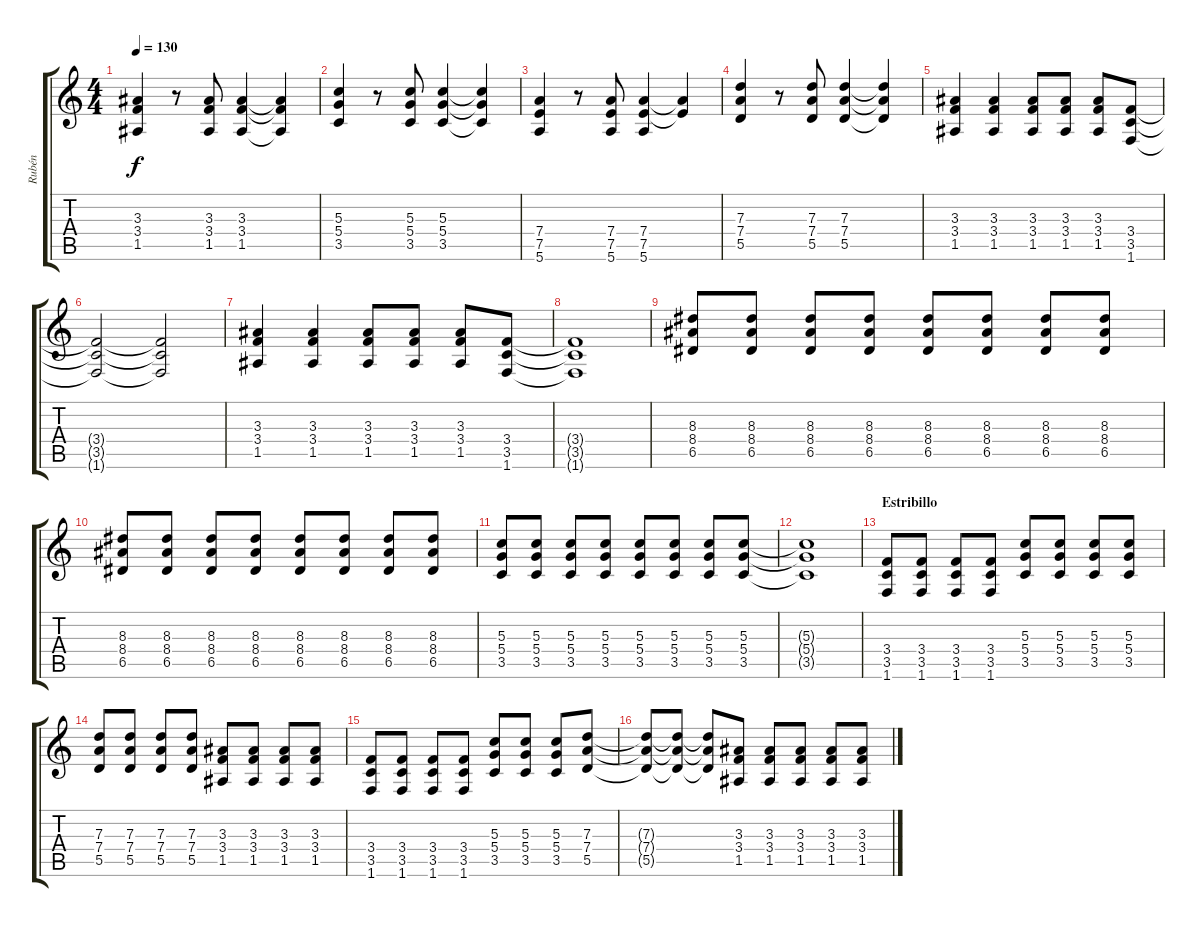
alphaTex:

\track ("Rubén" "Rubén") {instrument overdrivenguitar}
\staff {score tabs}
\tuning (E4 B3 G3 D3 A2 E2) {hide}
\ts (4 4)
\tempo 130
\clef g2
\ks c
(3.3 3.4 1.5).4{dy f} r.8 (3.3 3.4 1.5).8 (3.3 3.4 1.5).4 (3.3{t} 3.4{t} 1.5{t}).4 |
(5.3 5.4 3.5).4 r.8 (5.3 5.4 3.5).8 (5.3 5.4 3.5).4 (5.3{t} 5.4{t} 3.5{t}).4 |
(7.4 7.5 5.6).4 r.8 (7.4 7.5 5.6).8 (7.4 7.5 5.6).4 (7.4{t} 7.5{t}).4 |
(7.3 7.4 5.5).4 r.8 (7.3 7.4 5.5).8 (7.3 7.4 5.5).4 (7.3{t} 7.4{t} 5.5{t}).4 |
(3.3 3.4 1.5).4 (3.3 3.4 1.5).4 (3.3 3.4 1.5).8 (3.3 3.4 1.5).8 (3.3 3.4 1.5).8 (3.4 3.5 1.6).8 |
(3.4{t} 3.5{t} 1.6{t}).2 (3.4{t} 3.5{t} 1.6{t}).2 |
(3.3 3.4 1.5).4 (3.3 3.4 1.5).4 (3.3 3.4 1.5).8 (3.3 3.4 1.5).8 (3.3 3.4 1.5).8 (3.4 3.5 1.6).8 |
(3.4{t} 3.5{t} 1.6{t}).1 |
(8.3 8.4 6.5).8 (8.3 8.4 6.5).8 (8.3 8.4 6.5).8 (8.3 8.4 6.5).8 (8.3 8.4 6.5).8 (8.3 8.4 6.5).8 (8.3 8.4 6.5).8 (8.3 8.4 6.5).8 |
(8.3 8.4 6.5).8 (8.3 8.4 6.5).8 (8.3 8.4 6.5).8 (8.3 8.4 6.5).8 (8.3 8.4 6.5).8 (8.3 8.4 6.5).8 (8.3 8.4 6.5).8 (8.3 8.4 6.5).8 |
(5.3 5.4 3.5).8 (5.3 5.4 3.5).8 (5.3 5.4 3.5).8 (5.3 5.4 3.5).8 (5.3 5.4 3.5).8 (5.3 5.4 3.5).8 (5.3 5.4 3.5).8 (5.3 5.4 3.5).8 |
(5.3{t} 5.4{t} 3.5{t}).1 |
\section ("" "Estribillo")
(3.4 3.5 1.6).8 (3.4 3.5 1.6).8 (3.4 3.5 1.6).8 (3.4 3.5 1.6).8 (5.3 5.4 3.5).8 (5.3 5.4 3.5).8 (5.3 5.4 3.5).8 (5.3 5.4 3.5).8 |
(7.3 7.4 5.5).8 (7.3 7.4 5.5).8 (7.3 7.4 5.5).8 (7.3 7.4 5.5).8 (3.3 3.4 1.5).8 (3.3 3.4 1.5).8 (3.3 3.4 1.5).8 (3.3 3.4 1.5).8 |
(3.4 3.5 1.6).8 (3.4 3.5 1.6).8 (3.4 3.5 1.6).8 (3.4 3.5 1.6).8 (5.3 5.4 3.5).8 (5.3 5.4 3.5).8 (5.3 5.4 3.5).8 (7.3 7.4 5.5).8 |
(7.3{t} 7.4{t} 5.5{t}).8 (7.3{t} 7.4{t} 5.5{t}).8 (7.3{t} 7.4{t} 5.5{t}).8 (3.3 3.4 1.5).8 (3.3 3.4 1.5).8 (3.3 3.4 1.5).8 (3.3 3.4 1.5).8 (3.3 3.4 1.5).8
